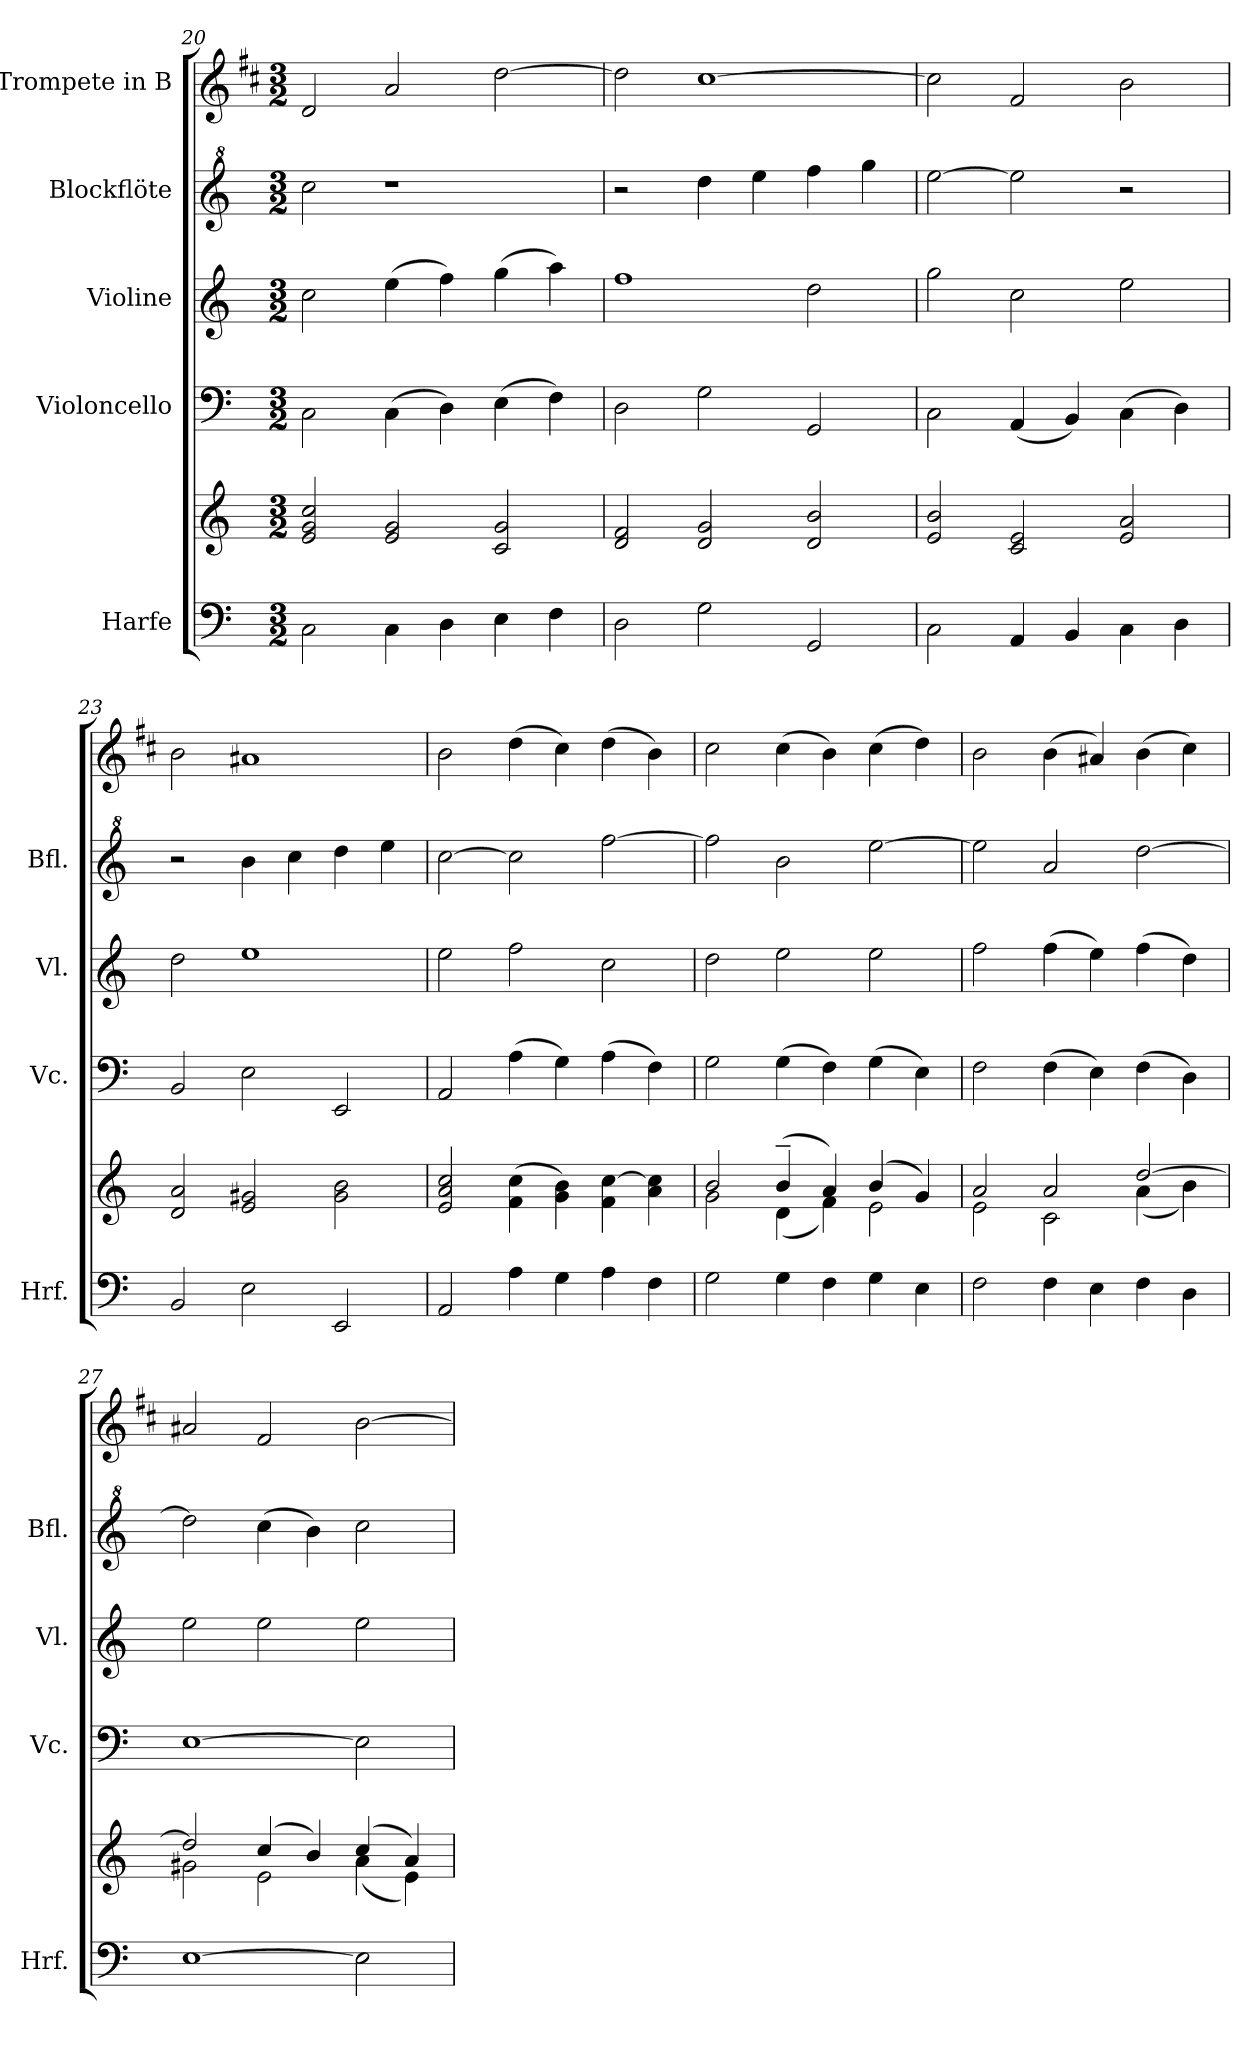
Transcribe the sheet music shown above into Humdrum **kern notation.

**kern	**kern	**kern	**kern	**kern	**kern
*part5	*part5	*part4	*part3	*part2	*part1
*staff6	*staff5	*staff4	*staff3	*staff2	*staff1
*I"Harfe	*	*I"Violoncello	*I"Violine	*I"Blockflöte	*I"Trompete in B
*I'Hrf.	*	*I'Vc.	*I'Vl.	*I'Bfl.	*
*clefF4	*clefG2	*clefF4	*clefG2	*clefG^2	*clefG2
*	*	*	*	*	*ITrd1c2
*k[]	*k[]	*k[]	*k[]	*k[]	*k[]
*M3/2	*M3/2	*M3/2	*M3/2	*M3/2	*M3/2
=20	=20	=20	=20	=20	=20
2C\	2e/ 2g/ 2cc/	2C\	2cc\	2ccc\	2c/
4C\	2e/ 2g/	(>4C\	(>4ee\	1r	2g/
4D\	.	4D\)	4ff\)	.	.
4E\	2c/ 2g/	(>4E\	(>4gg\	.	[2cc\
4F\	.	4F\)	4aa\)	.	.
=21	=21	=21	=21	=21	=21
2D\	2d/ 2f/	2D\	1ff	2r	2cc\]
2G\	2d/ 2g/	2G\	.	4ddd\	[1b
.	.	.	.	4eee\	.
2GG/	2d/ 2b/	2GG/	2dd\	4fff\	.
.	.	.	.	4ggg\	.
=22	=22	=22	=22	=22	=22
2C\	2e/ 2b/	2C\	2gg\	[2eee\	2b\]
4AA/	2c/ 2e/	(<4AA/	2cc\	2eee\]	2e/
4BB/	.	4BB/)	.	.	.
4C\	2e/ 2a/	(>4C\	2ee\	2r	2a\
4D\	.	4D\)	.	.	.
!!LO:LB:g=z
=23	=23	=23	=23	=23	=23
2BB/	2d/ 2a/	2BB/	2dd\	2r	2a\
2E\	2e/ 2g#X/	2E\	1ee	4bb\	1g#X
.	.	.	.	4ccc\	.
2EE/	2g#\ 2b\	2EE/	.	4ddd\	.
.	.	.	.	4eee\	.
=24	=24	=24	=24	=24	=24
2AA/	2e/ 2a/ 2cc/	2AA/	2ee\	[2ccc\	2a\
4A\	(>4f\ 4cc\	(>4A\	2ff\	2ccc\]	(>4cc\
4G\	4g\ 4b\)	4G\)	.	.	4b\)
4A\	4f\ [4cc\	(>4A\	2cc\	[2fff\	(>4cc\
4F\	4a\ 4cc\]	4F\)	.	.	4a\)
=25	=25	=25	=25	=25	=25
*	*^	*	*	*	*
2G\	2b/	2g\	2G\	2dd\	2fff\]	2b\
4G\	(>4b~/	(<4d\	(>4G\	2ee\	2bb\	(>4b\
4F\	4a/)	4f\)	4F\)	.	.	4a\)
4G\	(>4b/	2e\	(>4G\	2ee\	[2eee\	(>4b\
4E\	4g/)	.	4E\)	.	.	4cc\)
=26	=26	=26	=26	=26	=26	=26
2F\	2a/	2e\	2F\	2ff\	2eee\]	2a\
4F\	2a/	2c\	(>4F\	(>4ff\	2aa/	(>4a\
4E\	.	.	4E\)	4ee\)	.	4g#X/)
4F\	[2dd/	(<4a\	(>4F\	(>4ff\	[2ddd\	(>4a\
4D\	.	4b\)	4D\)	4dd\)	.	4b\)
=27	=27	=27	=27	=27	=27	=27
[1E	2dd/]	2g#X\	[1E	2ee\	2ddd\]	2g#X/
.	(>4cc/	2e\	.	2ee\	(>4ccc\	2e/
.	4b/)	.	.	.	4bb\)	.
2E\]	(>4cc/	(<4a\	2E\]	2ee\	2ccc\	[2a\
.	4a/)	4e\)	.	.	.	.
*	*v	*v	*	*	*	*
=	=	=	=	=	=
*-	*-	*-	*-	*-	*-
